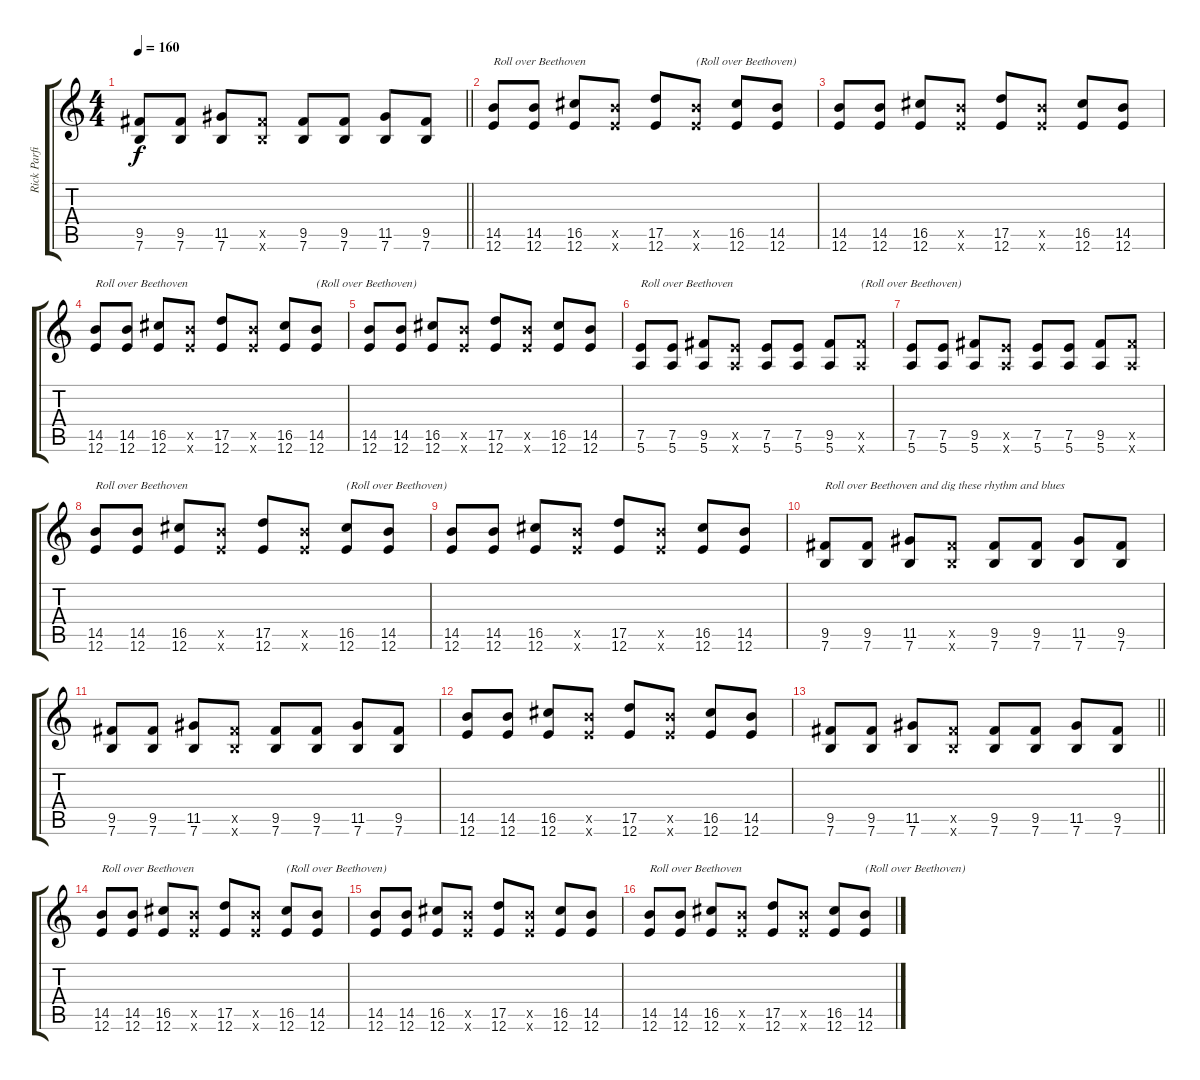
\track ("Rick Parfitt (Rythm Guitar/Lyrics)" "Rick Parfi") {instrument distortionguitar}
\staff {score tabs}
\tuning (E4 B3 G3 D3 A2 E2) {hide}
\ts (4 4)
\tempo 160
\clef g2
\barLineRight lightlight
\ks c
(9.5 7.6).8{dy f} (9.5 7.6).8 (11.5 7.6).8 (9.5{x} 7.6{x}).8 (9.5 7.6).8 (9.5 7.6).8 (11.5 7.6).8 (9.5 7.6).8 |
(14.5 12.6).8{txt "Roll over Beethoven"} (14.5 12.6).8 (16.5 12.6).8 (14.5{x} 12.6{x}).8 (17.5 12.6).8 (14.5{x} 12.6{x}).8{txt "(Roll over Beethoven)"} (16.5 12.6).8 (14.5 12.6).8 |
(14.5 12.6).8 (14.5 12.6).8 (16.5 12.6).8 (14.5{x} 12.6{x}).8 (17.5 12.6).8 (14.5{x} 12.6{x}).8 (16.5 12.6).8 (14.5 12.6).8 |
(14.5 12.6).8{txt "Roll over Beethoven"} (14.5 12.6).8 (16.5 12.6).8 (14.5{x} 12.6{x}).8 (17.5 12.6).8 (14.5{x} 12.6{x}).8 (16.5 12.6).8 (14.5 12.6).8{txt "(Roll over Beethoven)"} |
(14.5 12.6).8 (14.5 12.6).8 (16.5 12.6).8 (14.5{x} 12.6{x}).8 (17.5 12.6).8 (14.5{x} 12.6{x}).8 (16.5 12.6).8 (14.5 12.6).8 |
(7.5 5.6).8{txt "Roll over Beethoven"} (7.5 5.6).8 (9.5 5.6).8 (7.5{x} 5.6{x}).8 (7.5 5.6).8 (7.5 5.6).8 (9.5 5.6).8 (9.5{x} 5.6{x}).8{txt "(Roll over Beethoven)"} |
(7.5 5.6).8 (7.5 5.6).8 (9.5 5.6).8 (7.5{x} 5.6{x}).8 (7.5 5.6).8 (7.5 5.6).8 (9.5 5.6).8 (9.5{x} 5.6{x}).8 |
(14.5 12.6).8{txt "Roll over Beethoven"} (14.5 12.6).8 (16.5 12.6).8 (14.5{x} 12.6{x}).8 (17.5 12.6).8 (14.5{x} 12.6{x}).8 (16.5 12.6).8{txt "(Roll over Beethoven)"} (14.5 12.6).8 |
(14.5 12.6).8 (14.5 12.6).8 (16.5 12.6).8 (14.5{x} 12.6{x}).8 (17.5 12.6).8 (14.5{x} 12.6{x}).8 (16.5 12.6).8 (14.5 12.6).8 |
(9.5 7.6).8{txt "Roll over Beethoven and dig these rhythm and blues"} (9.5 7.6).8 (11.5 7.6).8 (9.5{x} 7.6{x}).8 (9.5 7.6).8 (9.5 7.6).8 (11.5 7.6).8 (9.5 7.6).8 |
(9.5 7.6).8 (9.5 7.6).8 (11.5 7.6).8 (9.5{x} 7.6{x}).8 (9.5 7.6).8 (9.5 7.6).8 (11.5 7.6).8 (9.5 7.6).8 |
(14.5 12.6).8 (14.5 12.6).8 (16.5 12.6).8 (14.5{x} 12.6{x}).8 (17.5 12.6).8 (14.5{x} 12.6{x}).8 (16.5 12.6).8 (14.5 12.6).8 |
\barLineRight lightlight
(9.5 7.6).8 (9.5 7.6).8 (11.5 7.6).8 (9.5{x} 7.6{x}).8 (9.5 7.6).8 (9.5 7.6).8 (11.5 7.6).8 (9.5 7.6).8 |
(14.5 12.6).8{txt "Roll over Beethoven"} (14.5 12.6).8 (16.5 12.6).8 (14.5{x} 12.6{x}).8 (17.5 12.6).8 (14.5{x} 12.6{x}).8 (16.5 12.6).8{txt "(Roll over Beethoven)"} (14.5 12.6).8 |
(14.5 12.6).8 (14.5 12.6).8 (16.5 12.6).8 (14.5{x} 12.6{x}).8 (17.5 12.6).8 (14.5{x} 12.6{x}).8 (16.5 12.6).8 (14.5 12.6).8 |
(14.5 12.6).8{txt "Roll over Beethoven"} (14.5 12.6).8 (16.5 12.6).8 (14.5{x} 12.6{x}).8 (17.5 12.6).8 (14.5{x} 12.6{x}).8 (16.5 12.6).8 (14.5 12.6).8{txt "(Roll over Beethoven)"}
